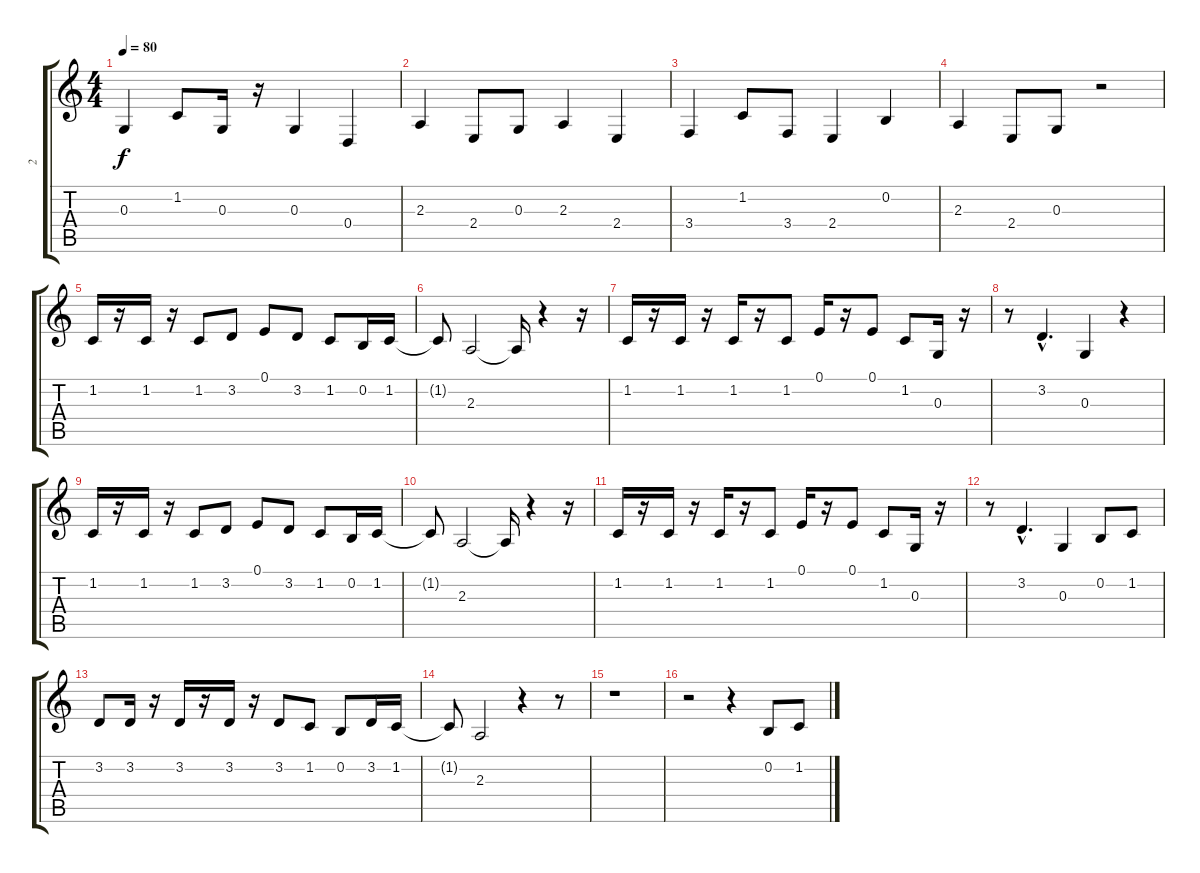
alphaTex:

\track ("2" "2") {instrument stringensemble1}
\staff {score tabs}
\tuning (E4 B3 G3 D3 A2 E2) {hide}
\ts (4 4)
\tempo 80
\clef g2
\ks c
0.3.4{dy f} 1.2.8 0.3.16 r.16 0.3.4 0.4.4 |
2.3.4 2.4.8 0.3.8 2.3.4 2.4.4 |
3.4.4 1.2.8 3.4.8 2.4.4 0.2.4 |
2.3.4 2.4.8 0.3.8 r.2 |
1.2.16 r.16 1.2.16 r.16 1.2.8 3.2.8 0.1.8 3.2.8 1.2.8 0.2.16 1.2.16 |
1.2{t}.8 2.3.2 2.3{t}.16 r.4 r.16 |
1.2.16 r.16 1.2.16 r.16 1.2.16 r.16 1.2.8 0.1.16 r.16 0.1.8 1.2.8 0.3.16 r.16 |
r.8 3.2{hac}.4{d} 0.3.4 r.4 |
1.2.16 r.16 1.2.16 r.16 1.2.8 3.2.8 0.1.8 3.2.8 1.2.8 0.2.16 1.2.16 |
1.2{t}.8 2.3.2 2.3{t}.16 r.4 r.16 |
1.2.16 r.16 1.2.16 r.16 1.2.16 r.16 1.2.8 0.1.16 r.16 0.1.8 1.2.8 0.3.16 r.16 |
r.8 3.2{hac}.4{d} 0.3.4 0.2.8 1.2.8 |
3.2.8 3.2.16 r.16 3.2.16 r.16 3.2.16 r.16 3.2.8 1.2.8 0.2.8 3.2.16 1.2.16 |
1.2{t}.8 2.3.2 r.4 r.8 |
r.1 |
r.2 r.4 0.2.8 1.2.8
